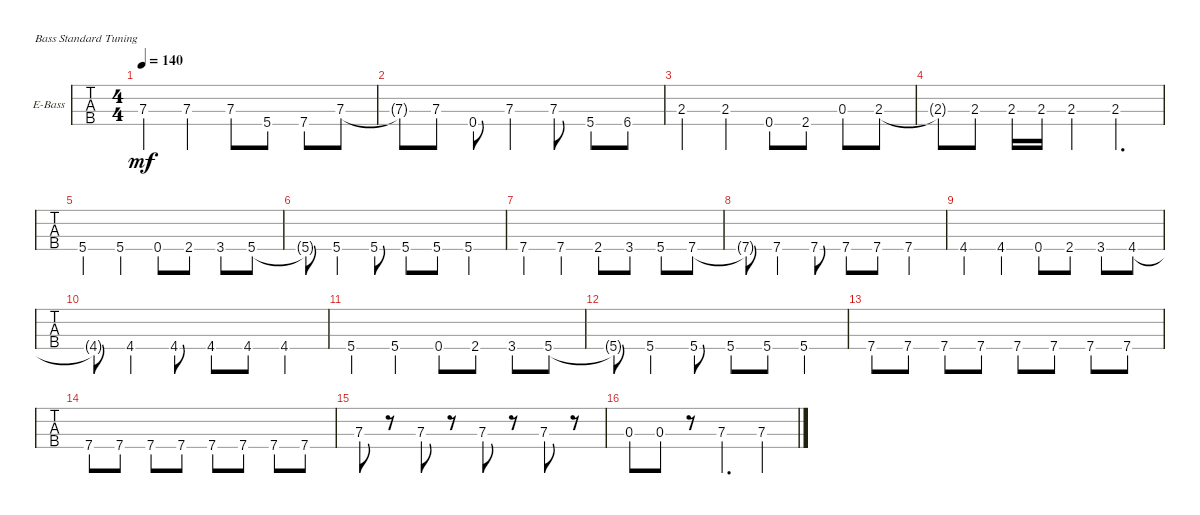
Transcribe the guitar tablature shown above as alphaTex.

\defaultSystemsLayout 4
\bracketExtendMode groupsimilarinstruments
\firstSystemTrackNameOrientation horizontal
\otherSystemsTrackNameOrientation horizontal
\track ("Electric Bass" "E-Bass") {instrument electricbassfinger}
\staff {tabs}
\tuning (G2 D2 A1 E1)
\ts (4 4)
\tempo 140
\clef f4
\ks c
7.3.4{dy mf} 7.3.4 7.3.8 5.4.8 7.4.8 7.3.8 |
7.3{t}.8 7.3.8 0.4.8 7.3.4 7.3.8 5.4.8 6.4.8 |
2.3.4 2.3.4 0.4.8 2.4.8 0.3.8 2.3.8 |
2.3{t}.8 2.3.8 2.3.16 2.3.16 2.3.4 2.3.4{d} |
5.4.4 5.4.4 0.4.8 2.4.8 3.4.8 5.4.8 |
5.4{t}.8 5.4.4 5.4.8 5.4.8 5.4.8 5.4.4 |
7.4.4 7.4.4 2.4.8 3.4.8 5.4.8 7.4.8 |
7.4{t}.8 7.4.4 7.4.8 7.4.8 7.4.8 7.4.4 |
4.4.4 4.4.4 0.4.8 2.4.8 3.4.8 4.4.8 |
4.4{t}.8 4.4.4 4.4.8 4.4.8 4.4.8 4.4.4 |
5.4.4 5.4.4 0.4.8 2.4.8 3.4.8 5.4.8 |
5.4{t}.8 5.4.4 5.4.8 5.4.8 5.4.8 5.4.4 |
7.4.8 7.4.8 7.4.8 7.4.8 7.4.8 7.4.8 7.4.8 7.4.8 |
7.4.8 7.4.8 7.4.8 7.4.8 7.4.8 7.4.8 7.4.8 7.4.8 |
7.3.8 r.8 7.3.8 r.8 7.3.8 r.8 7.3.8 r.8 |
0.3.8 0.3.8 r.8 7.3.4{d} 7.3.4
